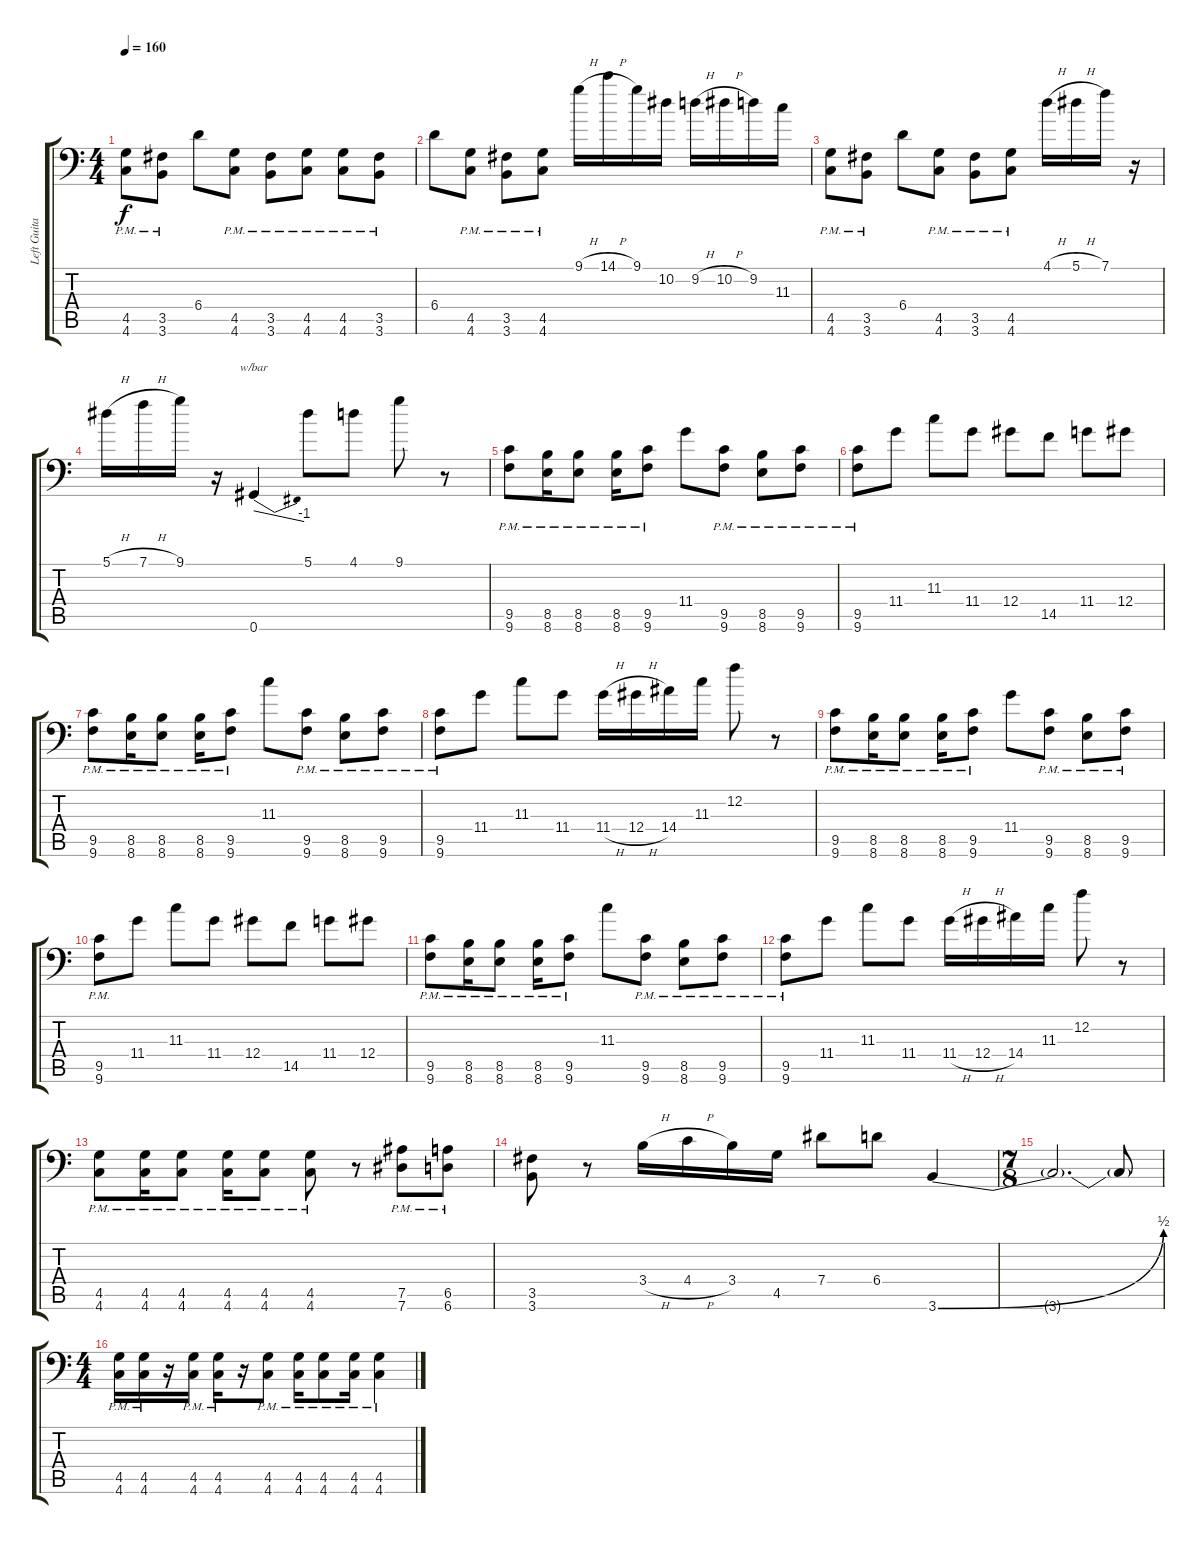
\track ("Left Guitar" "Left Guita") {instrument distortionguitar}
\staff {score tabs}
\tuning (Bb3 F3 Db3 Ab2 Eb2 Ab1) {hide}
\ts (4 4)
\tempo 160
\clef f4
\ks c
(4.5{pm} 4.6{pm}).8{dy f} (3.5{pm} 3.6{pm}).8 6.4.8 (4.5{pm} 4.6{pm}).8 (3.5{pm} 3.6{pm}).8 (4.5{pm} 4.6{pm}).8 (4.5{pm} 4.6{pm}).8 (3.5{pm} 3.6{pm}).8 |
6.4.8 (4.5{pm} 4.6{pm}).8 (3.5{pm} 3.6{pm}).8 (4.5{pm} 4.6{pm}).8 9.1{h}.16 14.1{h}.16 9.1.16 10.2.16 9.2{h}.16 10.2{h}.16 9.2.16 11.3.16 |
(4.5{pm} 4.6{pm}).8 (3.5{pm} 3.6{pm}).8 6.4.8 (4.5{pm} 4.6{pm}).8 (3.5{pm} 3.6{pm}).8 (4.5{pm} 4.6{pm}).8 4.1{h}.16 5.1{h}.16 7.1.16 r.16 |
5.1{h}.16 7.1{h}.16 9.1.16 r.16 0.6.4{tbe (dive default 0 0 60 -4)} 5.1.8 4.1.8 9.1.8 r.8 |
(9.5{pm} 9.6{pm}).8 (8.5{pm} 8.6{pm}).16 (8.5{pm} 8.6{pm}).8 (8.5{pm} 8.6{pm}).16 (9.5{pm} 9.6{pm}).8 11.4.8 (9.5{pm} 9.6{pm}).8 (8.5{pm} 8.6{pm}).8 (9.5{pm} 9.6{pm}).8 |
(9.5{pm} 9.6{pm}).8 11.4.8 11.3.8 11.4.8 12.4.8 14.5.8 11.4.8 12.4.8 |
(9.5{pm} 9.6{pm}).8 (8.5{pm} 8.6{pm}).16 (8.5{pm} 8.6{pm}).8 (8.5{pm} 8.6{pm}).16 (9.5{pm} 9.6{pm}).8 11.3.8 (9.5{pm} 9.6{pm}).8 (8.5{pm} 8.6{pm}).8 (9.5{pm} 9.6{pm}).8 |
(9.5{pm} 9.6{pm}).8 11.4.8 11.3.8 11.4.8 11.4{h}.16 12.4{h}.16 14.4.16 11.3.16 12.2.8 r.8 |
(9.5{pm} 9.6{pm}).8 (8.5{pm} 8.6{pm}).16 (8.5{pm} 8.6{pm}).8 (8.5{pm} 8.6{pm}).16 (9.5{pm} 9.6{pm}).8 11.4.8 (9.5{pm} 9.6{pm}).8 (8.5{pm} 8.6{pm}).8 (9.5{pm} 9.6{pm}).8 |
(9.5{pm} 9.6{pm}).8 11.4.8 11.3.8 11.4.8 12.4.8 14.5.8 11.4.8 12.4.8 |
(9.5{pm} 9.6{pm}).8 (8.5{pm} 8.6{pm}).16 (8.5{pm} 8.6{pm}).8 (8.5{pm} 8.6{pm}).16 (9.5{pm} 9.6{pm}).8 11.3.8 (9.5{pm} 9.6{pm}).8 (8.5{pm} 8.6{pm}).8 (9.5{pm} 9.6{pm}).8 |
(9.5{pm} 9.6{pm}).8 11.4.8 11.3.8 11.4.8 11.4{h}.16 12.4{h}.16 14.4.16 11.3.16 12.2.8 r.8 |
(4.5{pm} 4.6{pm}).8 (4.5{pm} 4.6{pm}).16 (4.5{pm} 4.6{pm}).8 (4.5{pm} 4.6{pm}).16 (4.5{pm} 4.6{pm}).8 (4.5{pm} 4.6{pm}).8 r.8 (7.5{pm} 7.6{pm}).8 (6.5{pm} 6.6{pm}).8 |
(3.5 3.6).8 r.8 3.4{h}.16 4.4{h}.16 3.4.16 4.5.16 7.4.8 6.4.8 3.6{be (bend 0 0 60 2)}.4 |
\ts (7 8)
3.6{t}.2{d} 3.6{t}.8 |
\ts (4 4)
(4.5{pm} 4.6{pm}).16 (4.5{pm} 4.6{pm}).16 r.16 (4.5{pm} 4.6{pm}).16 (4.5{pm} 4.6{pm}).16 r.16 (4.5{pm} 4.6{pm}).8 (4.5{pm} 4.6{pm}).16 (4.5{pm} 4.6{pm}).8 (4.5{pm} 4.6{pm}).16 (4.5{pm} 4.6{pm}).4
